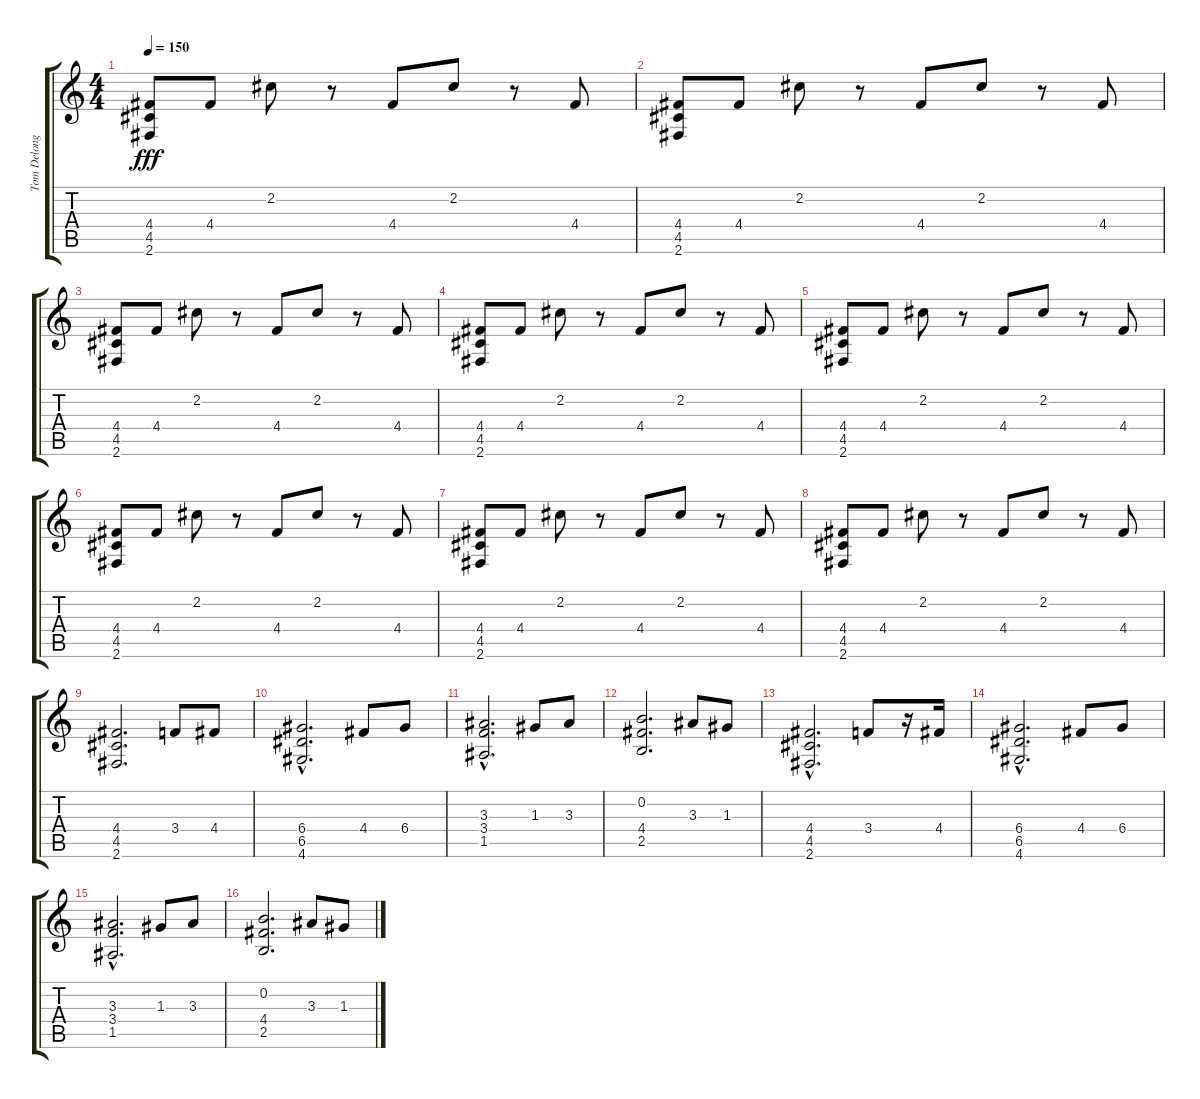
\track ("Tom Delonge" "Tom Delong") {instrument distortionguitar}
\staff {score tabs}
\tuning (E4 B3 G3 D3 A2 E2) {hide}
\ts (4 4)
\tempo 150
\clef g2
\ks c
(4.4 4.5 2.6).8{dy fff} 4.4.8 2.2.8 r.8 4.4.8 2.2.8 r.8 4.4.8 |
(4.4 4.5 2.6).8 4.4.8 2.2.8 r.8 4.4.8 2.2.8 r.8 4.4.8 |
(4.4 4.5 2.6).8 4.4.8 2.2.8 r.8 4.4.8 2.2.8 r.8 4.4.8 |
(4.4 4.5 2.6).8 4.4.8 2.2.8 r.8 4.4.8 2.2.8 r.8 4.4.8 |
(4.4 4.5 2.6).8 4.4.8 2.2.8 r.8 4.4.8 2.2.8 r.8 4.4.8 |
(4.4 4.5 2.6).8 4.4.8 2.2.8 r.8 4.4.8 2.2.8 r.8 4.4.8 |
(4.4 4.5 2.6).8 4.4.8 2.2.8 r.8 4.4.8 2.2.8 r.8 4.4.8 |
(4.4 4.5 2.6).8 4.4.8 2.2.8 r.8 4.4.8 2.2.8 r.8 4.4.8 |
(4.4 4.5 2.6).2{d} 3.4.8 4.4.8 |
(6.4{hac} 6.5 4.6).2{d} 4.4.8 6.4.8 |
(3.3{hac} 3.4 1.5).2{d} 1.3.8 3.3.8 |
(0.2 4.4 2.5).2{d} 3.3.8 1.3.8 |
(4.4{hac} 4.5 2.6).2{d} 3.4.8 r.16 4.4.16 |
(6.4{hac} 6.5 4.6).2{d} 4.4.8 6.4.8 |
(3.3{hac} 3.4 1.5).2{d} 1.3.8 3.3.8 |
(0.2 4.4 2.5).2{d} 3.3.8 1.3.8
